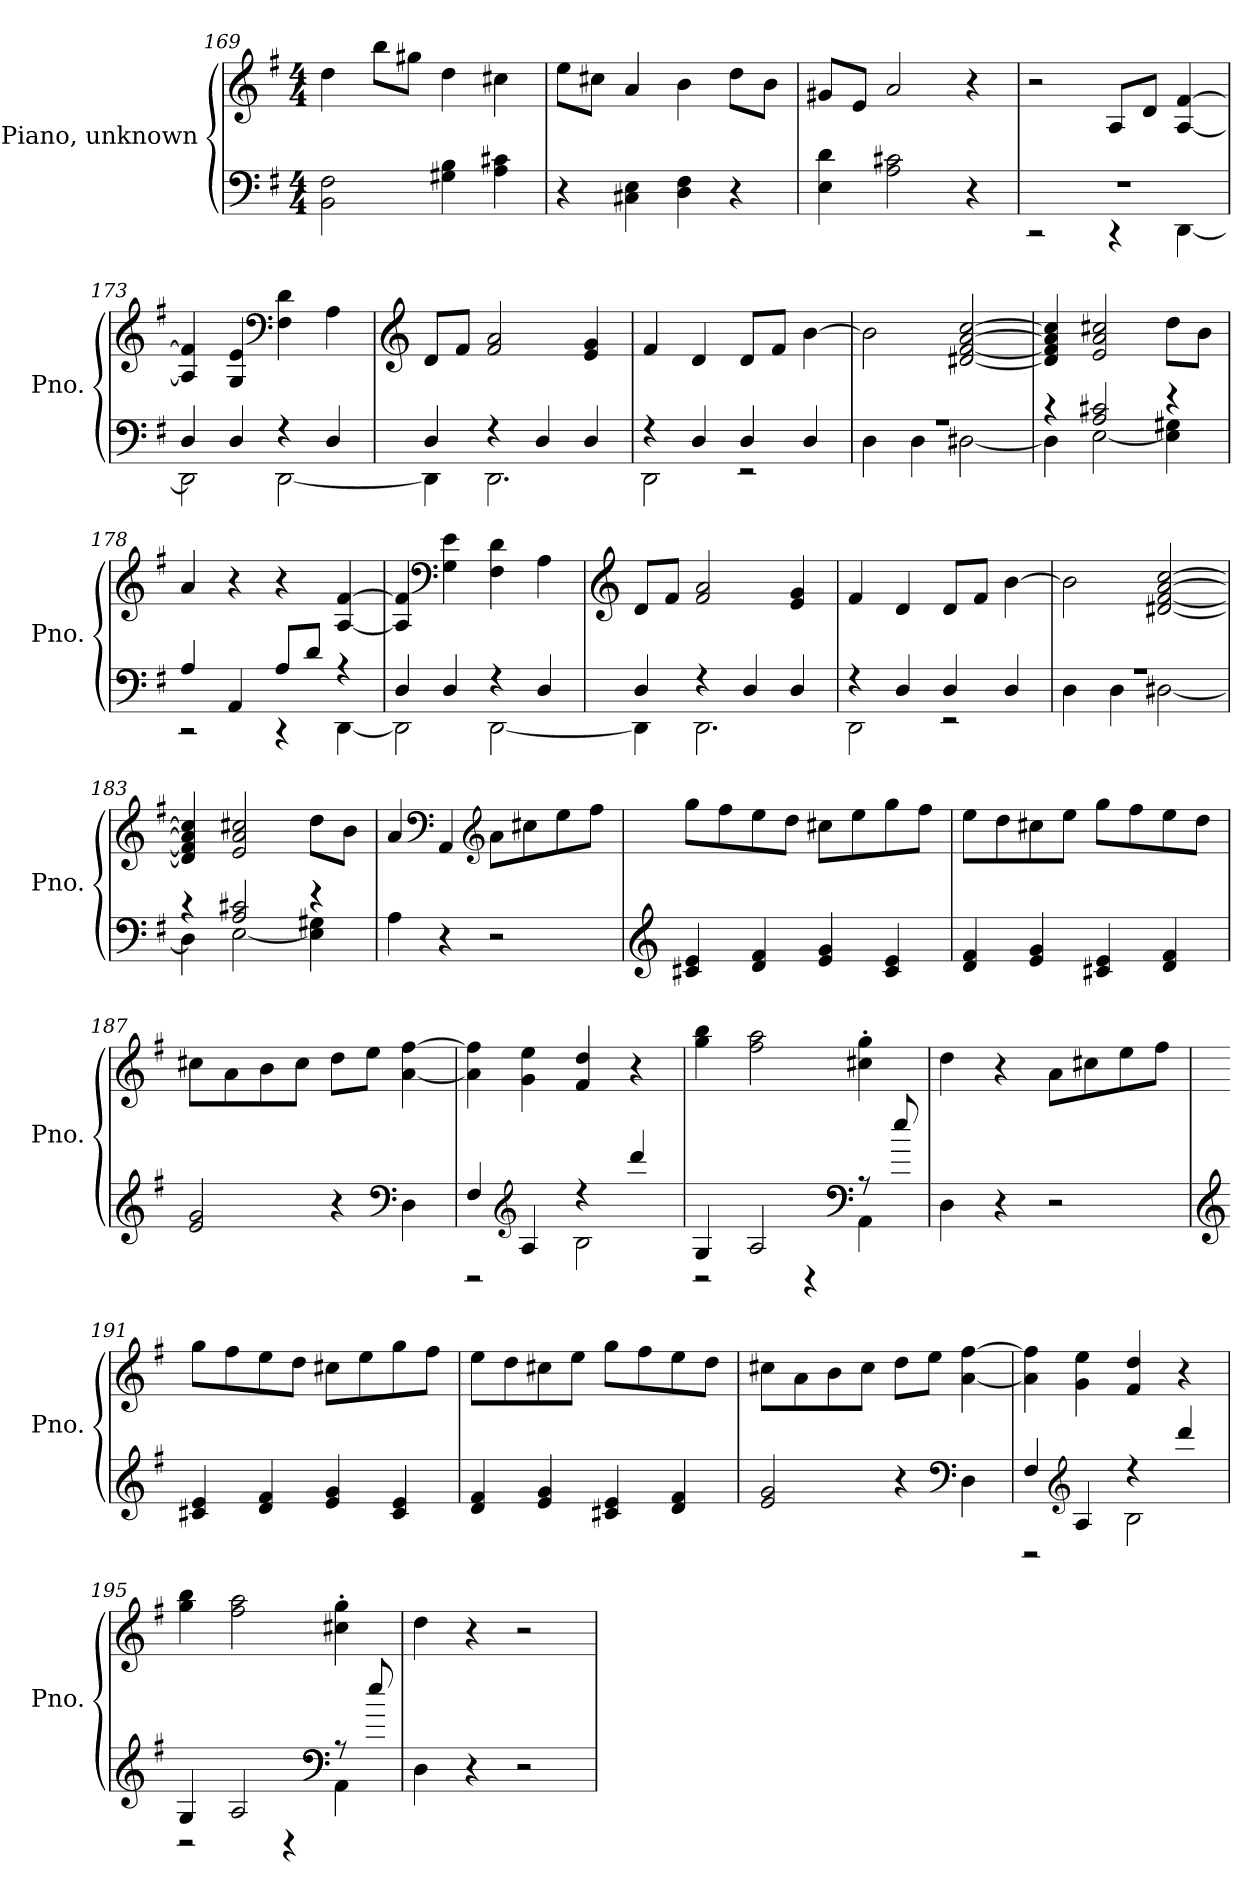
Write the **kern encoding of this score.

**kern	**kern
*part1	*part1
*staff2	*staff1
*I"Piano, unknown	*
*I'Pno.	*
*clefF4	*clefG2
*k[f#]	*k[f#]
*M4/4	*M4/4
=169	=169
2BB\ 2F#\	4dd\
.	8bb\L
.	8gg#X\J
4G#X\ 4B\	4dd\
4A\ 4c#X\	4cc#X\
!!LO:LB:g=z
=170	=170
4r	8ee\L
.	8cc#X\J
4C#X\ 4E\	4a/
4D\ 4F#\	4b\
4r	8dd\L
.	8b\J
=171	=171
4E\ 4d\	8g#X/L
.	8e/J
2A\ 2c#X\	2a/
4r	4r
=172	=172
*^	*
1r	2r	2r
.	4r	8A/L
.	.	8d/J
.	[4DD\	[4A/ [4f#/
=173	=173	=173
4D/	2DD\]	4A/] 4f#/]
4D/	.	4G/ 4e/
*	*	*clefF4
4r	[2DD\	4F#\ 4d\
4D/	.	4A\
=174	=174	=174
*	*	*clefG2
4D/	4DD\]	8d/L
.	.	8f#/J
4r	2.DD\	2f#/ 2a/
4D/	.	.
4D/	.	4e/ 4g/
=175	=175	=175
4r	2DD\	4f#/
4D/	.	4d/
4D/	2r	8d/L
.	.	8f#/J
4D/	.	[4b\
=176	=176	=176
1r	4D\	2b\]
.	4D\	.
.	[2D#X\	[2d#X/ [2f#/ [2a/ [2cc/
!!LO:LB:g=z
=177	=177	=177
4r	4D#\]	4d#/] 4f#/] 4a/] 4cc/]
2A/ 2c#X/	[2E\	2e/ 2a/ 2cc#X/
4r	4E\] 4G#X\	8dd\L
.	.	8b\J
=178	=178	=178
4A/	2r	4a/
4AA/	.	4r
8A/L	4r	4r
8d/J	.	.
4r	[4DD\	[4A/ [4f#/
=179	=179	=179
4D/	2DD\]	4A/] 4f#/]
*	*	*clefF4
4D/	.	4G\ 4e\
4r	[2DD\	4F#\ 4d\
4D/	.	4A\
=180	=180	=180
*	*	*clefG2
4D/	4DD\]	8d/L
.	.	8f#/J
4r	2.DD\	2f#/ 2a/
4D/	.	.
4D/	.	4e/ 4g/
=181	=181	=181
4r	2DD\	4f#/
4D/	.	4d/
4D/	2r	8d/L
.	.	8f#/J
4D/	.	[4b\
=182	=182	=182
1r	4D\	2b\]
.	4D\	.
.	[2D#X\	[2d#X/ [2f#/ [2a/ [2cc/
!!LO:PB:g=z
=183	=183	=183
4r	4D#\]	4d#/] 4f#/] 4a/] 4cc/]
2A/ 2c#X/	[2E\	2e/ 2a/ 2cc#X/
4r	4E\] 4G#X\	8dd\L
.	.	8b\J
*v	*v	*
=184	=184
4A\	4a/
*	*clefF4
4r	4AA/
*	*clefG2
2r	8a\L
.	8cc#X\
.	8ee\
.	8ff#\J
=185	=185
*clefG2	*
4c#X/ 4e/	8gg\L
.	8ff#\
4d/ 4f#/	8ee\
.	8dd\J
4e/ 4g/	8cc#X\L
.	8ee\
4c#/ 4e/	8gg\
.	8ff#\J
=186	=186
4d/ 4f#/	8ee\L
.	8dd\
4e/ 4g/	8cc#X\
.	8ee\J
4c#X/ 4e/	8gg\L
.	8ff#\
4d/ 4f#/	8ee\
.	8dd\J
!!LO:LB:g=z
=187	=187
2e/ 2g/	8cc#X\L
.	8a\
.	8b\
.	8cc#\J
4r	8dd\L
.	8ee\J
*clefF4	*
4D\	[4a\ [4ff#\
=188	=188
*^	*
4F#/	2r	4a\] 4ff#\]
*clefG2	*	*
4A/	.	4g\ 4ee\
4r	2B\	4f#/ 4dd/
4ddd/	.	4r
=189	=189	=189
4G/	2r	4gg\ 4bb\
2A/	.	2ff#\ 2aa\
.	4r	.
*clefF4	*	*
8r	4AA\	4cc#X\' 4gg\'
8ee/	.	.
*v	*v	*
=190	=190
4D\	4dd\
4r	4r
2r	8a\L
.	8cc#X\
.	8ee\
.	8ff#\J
=191	=191
*clefG2	*
4c#X/ 4e/	8gg\L
.	8ff#\
4d/ 4f#/	8ee\
.	8dd\J
4e/ 4g/	8cc#X\L
.	8ee\
4c#/ 4e/	8gg\
.	8ff#\J
!!LO:LB:g=z
=192	=192
4d/ 4f#/	8ee\L
.	8dd\
4e/ 4g/	8cc#X\
.	8ee\J
4c#X/ 4e/	8gg\L
.	8ff#\
4d/ 4f#/	8ee\
.	8dd\J
=193	=193
2e/ 2g/	8cc#X\L
.	8a\
.	8b\
.	8cc#\J
4r	8dd\L
.	8ee\J
*clefF4	*
4D\	[4a\ [4ff#\
=194	=194
*^	*
4F#/	2r	4a\] 4ff#\]
*clefG2	*	*
4A/	.	4g\ 4ee\
4r	2B\	4f#/ 4dd/
4ddd/	.	4r
=195	=195	=195
4G/	2r	4gg\ 4bb\
2A/	.	2ff#\ 2aa\
.	4r	.
*clefF4	*	*
8r	4AA\	4cc#X\' 4gg\'
8ee/	.	.
*v	*v	*
=196	=196
4D\	4dd\
4r	4r
2r	2r
=	=
*-	*-
